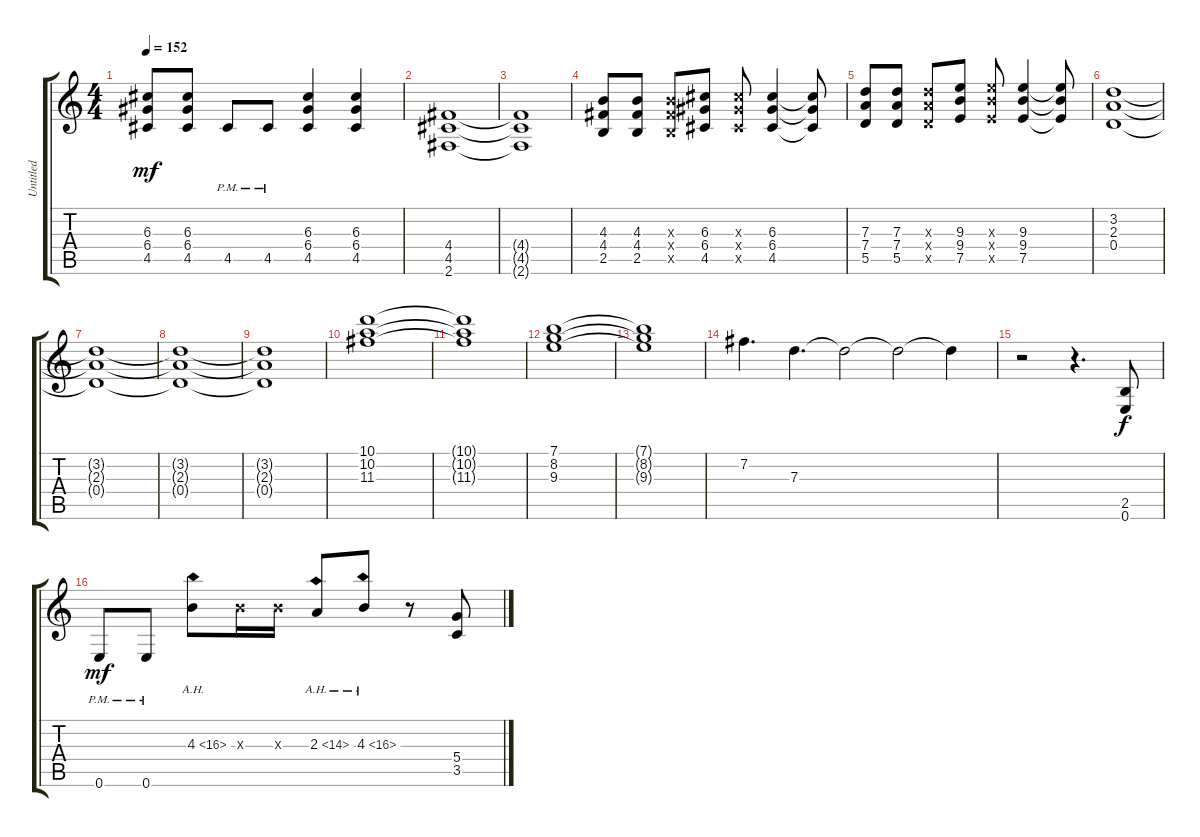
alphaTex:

\track ("Untitled" "Untitled") {instrument distortionguitar}
\staff {score tabs}
\tuning (E4 B3 G3 D3 A2 E2) {hide}
\ts (4 4)
\tempo 152
\clef g2
\ks c
(6.3{t} 6.4{t} 4.5{t}).8{dy mf} (6.3 6.4 4.5).8 4.5{pm}.8 4.5{pm}.8 (6.3 6.4 4.5).4 (6.3 6.4 4.5).4 |
(4.4 4.5 2.6).1 |
(4.4{t} 4.5{t} 2.6{t}).1 |
(4.3 4.4 2.5).8 (4.3 4.4 2.5).8 (4.3{x} 4.4{x} 2.5{x}).8 (6.3 6.4 4.5).8 (6.3{x} 6.4{x} 4.5{x}).8 (6.3 6.4 4.5).4 (6.3{t} 6.4{t} 4.5{t}).8 |
(7.3 7.4 5.5).8 (7.3 7.4 5.5).8 (7.3{x} 7.4{x} 5.5{x}).8 (9.3 9.4 7.5).8 (9.3{x} 9.4{x} 7.5{x}).8 (9.3 9.4 7.5).4 (9.3{t} 9.4{t} 7.5{t}).8 |
(3.2 2.3 0.4).1 |
(3.2{t} 2.3{t} 0.4{t}).1 |
(3.2{t} 2.3{t} 0.4{t}).1 |
(3.2{t} 2.3{t} 0.4{t}).1 |
(10.1 10.2 11.3).1 |
(10.1{t} 10.2{t} 11.3{t}).1 |
(7.1 8.2 9.3).1 |
(7.1{t} 8.2{t} 9.3{t}).1 |
7.2.4{d} 7.3.4{d} 7.3{t}.2 7.3{t}.2 7.3{t}.4 |
r.2 r.4{d} (2.5 0.6).8{dy f} |
0.6{pm}.8{dy mf} 0.6{pm}.8 4.3{ah 12}.8 4.3{x}.16 4.3{x}.16 2.3{ah 12}.8 4.3{ah 12}.8 r.8 (5.4 3.5).8
